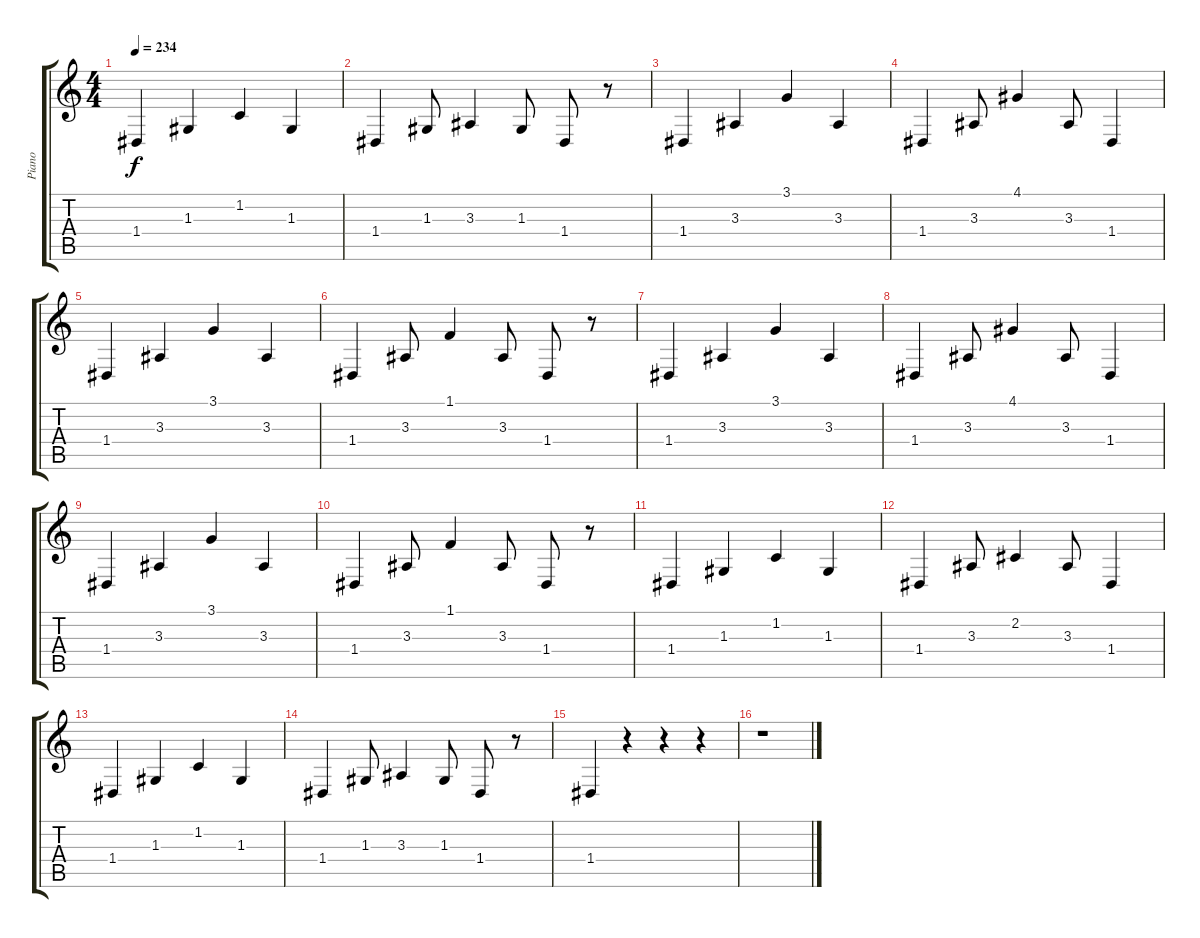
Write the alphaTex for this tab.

\track ("Piano" "Piano") {instrument brightacousticpiano}
\staff {score tabs}
\tuning (E4 B3 G3 D3 A2 E2) {hide}
\ts (4 4)
\tempo 234
\clef g2
\ks c
1.4.4{dy f} 1.3.4 1.2.4 1.3.4 |
1.4.4 1.3.8 3.3.4 1.3.8 1.4.8 r.8 |
1.4.4 3.3.4 3.1.4 3.3.4 |
1.4.4 3.3.8 4.1.4 3.3.8 1.4.4 |
1.4.4 3.3.4 3.1.4 3.3.4 |
1.4.4 3.3.8 1.1.4 3.3.8 1.4.8 r.8 |
1.4.4 3.3.4 3.1.4 3.3.4 |
1.4.4 3.3.8 4.1.4 3.3.8 1.4.4 |
1.4.4 3.3.4 3.1.4 3.3.4 |
1.4.4 3.3.8 1.1.4 3.3.8 1.4.8 r.8 |
1.4.4 1.3.4 1.2.4 1.3.4 |
1.4.4 3.3.8 2.2.4 3.3.8 1.4.4 |
1.4.4 1.3.4 1.2.4 1.3.4 |
1.4.4 1.3.8 3.3.4 1.3.8 1.4.8 r.8 |
1.4.4 r.4 r.4 r.4 |
r.1
